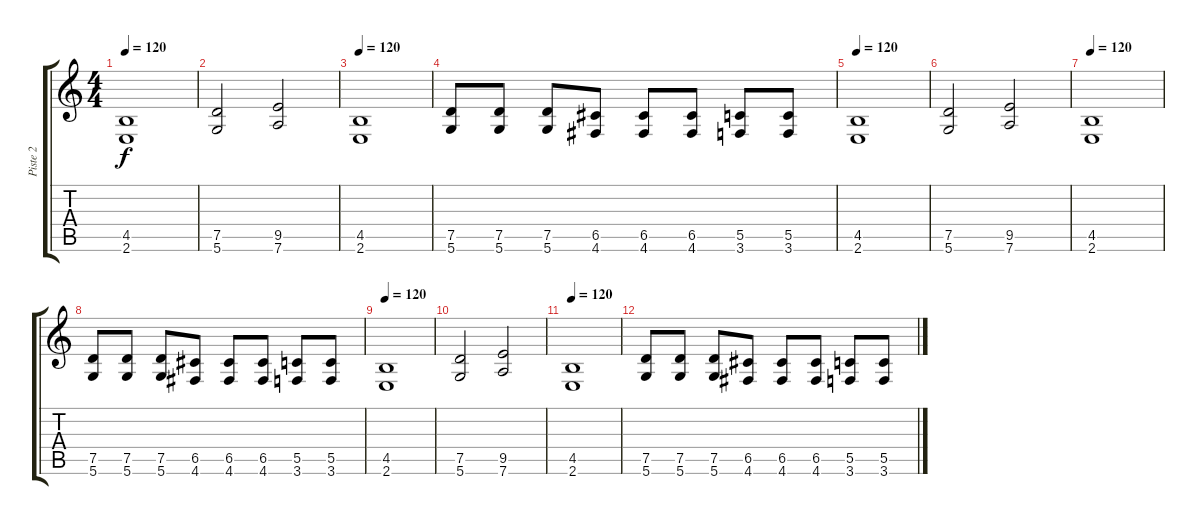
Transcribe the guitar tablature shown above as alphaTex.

\track ("Piste 2" "Piste 2") {instrument distortionguitar}
\staff {score tabs}
\tuning (D4 A3 F3 C3 G2 D2) {hide}
\ts (4 4)
\tempo 120
\clef g2
\ks c
(4.5 2.6).1{dy f} |
(7.5 5.6).2 (9.5 7.6).2 |
\tempo 120
(4.5 2.6).1 |
(7.5 5.6).8 (7.5 5.6).8 (7.5 5.6).8 (6.5 4.6).8 (6.5 4.6).8 (6.5 4.6).8 (5.5 3.6).8 (5.5 3.6).8 |
\tempo 120
(4.5 2.6).1 |
(7.5 5.6).2 (9.5 7.6).2 |
\tempo 120
(4.5 2.6).1 |
(7.5 5.6).8 (7.5 5.6).8 (7.5 5.6).8 (6.5 4.6).8 (6.5 4.6).8 (6.5 4.6).8 (5.5 3.6).8 (5.5 3.6).8 |
\tempo 120
(4.5 2.6).1 |
(7.5 5.6).2 (9.5 7.6).2 |
\tempo 120
(4.5 2.6).1 |
(7.5 5.6).8 (7.5 5.6).8 (7.5 5.6).8 (6.5 4.6).8 (6.5 4.6).8 (6.5 4.6).8 (5.5 3.6).8 (5.5 3.6).8
